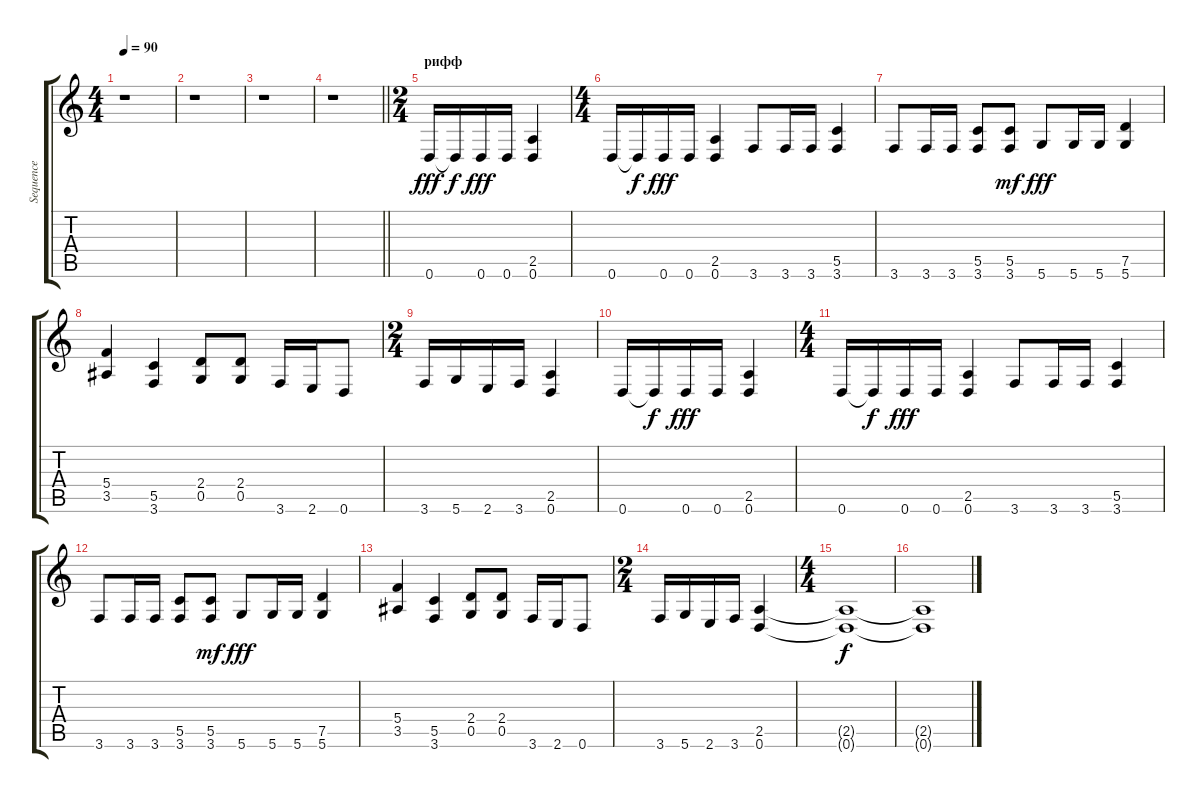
\track ("Sequence" "Sequence") {instrument distortionguitar}
\staff {score tabs}
\tuning (D4 A3 F3 C3 G2 D2) {hide}
\ts (4 4)
\tempo 90
\clef g2
\ks c
r.1{dy fff} |
r.1 |
r.1 |
\barLineRight lightlight
r.1 |
\ts (2 4)
\section ("" "рифф")
0.6.16 0.6{t}.16{dy f} 0.6.16{dy fff} 0.6.16 (2.5 0.6).4 |
\ts (4 4)
0.6.16 0.6{t}.16{dy f} 0.6.16{dy fff} 0.6.16 (2.5 0.6).4 3.6.8 3.6.16 3.6.16 (5.5 3.6).4 |
3.6.8 3.6.16 3.6.16 (5.5 3.6).8 (5.5 3.6).8{dy mf} 5.6.8{dy fff} 5.6.16 5.6.16 (7.5 5.6).4 |
(5.4 3.5).4 (5.5 3.6).4 (2.4 0.5).8 (2.4 0.5).8 3.6.16 2.6.16 0.6.8 |
\ts (2 4)
3.6.16 5.6.16 2.6.16 3.6.16 (2.5 0.6).4 |
0.6.16 0.6{t}.16{dy f} 0.6.16{dy fff} 0.6.16 (2.5 0.6).4 |
\ts (4 4)
0.6.16 0.6{t}.16{dy f} 0.6.16{dy fff} 0.6.16 (2.5 0.6).4 3.6.8 3.6.16 3.6.16 (5.5 3.6).4 |
3.6.8 3.6.16 3.6.16 (5.5 3.6).8 (5.5 3.6).8{dy mf} 5.6.8{dy fff} 5.6.16 5.6.16 (7.5 5.6).4 |
(5.4 3.5).4 (5.5 3.6).4 (2.4 0.5).8 (2.4 0.5).8 3.6.16 2.6.16 0.6.8 |
\ts (2 4)
3.6.16 5.6.16 2.6.16 3.6.16 (2.5 0.6).4 |
\ts (4 4)
(2.5{t} 0.6{t}).1{dy f} |
(2.5{t} 0.6{t}).1
